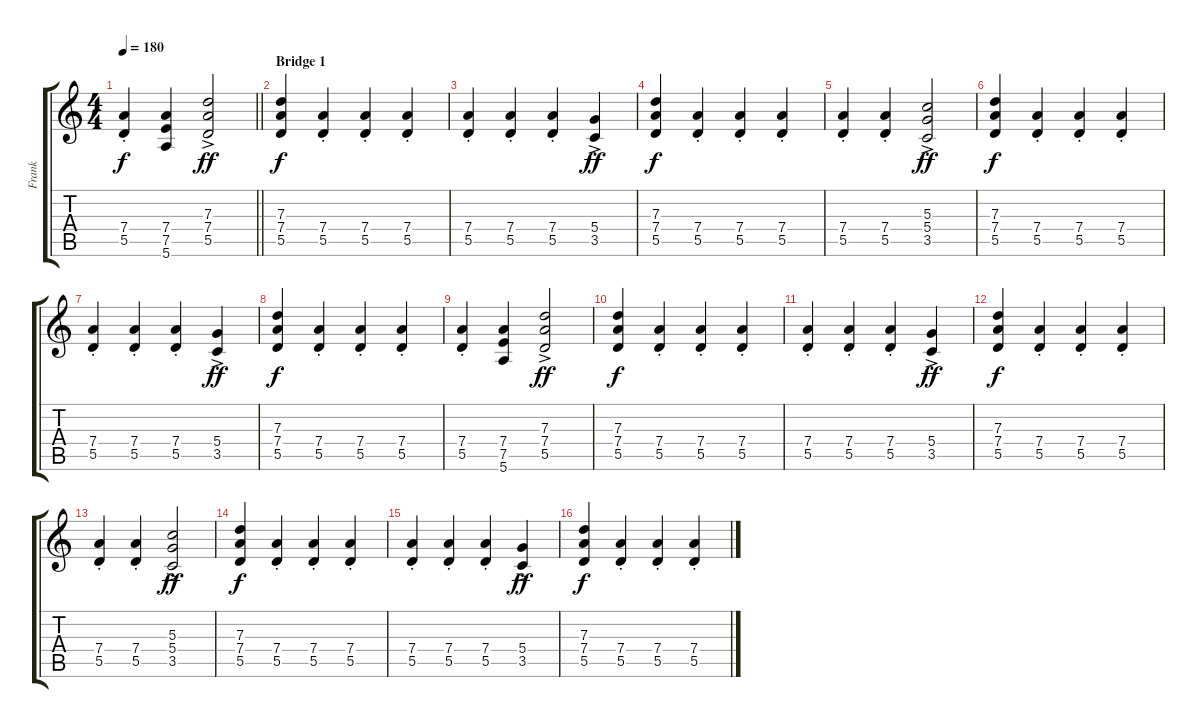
\track ("Frank" "Frank") {instrument acousticguitarsteel}
\staff {score tabs}
\tuning (E4 B3 G3 D3 A2 E2) {hide}
\ts (4 4)
\tempo 180
\clef g2
\barLineRight lightlight
\ks c
(7.4{st} 5.5{st}).4{dy f} (7.4 7.5 5.6).4 (7.3{ac} 7.4{ac} 5.5{ac}).2{dy ff} |
\section ("" "Bridge 1")
(7.3 7.4 5.5).4{dy f} (7.4{st} 5.5{st}).4 (7.4{st} 5.5{st}).4 (7.4{st} 5.5{st}).4 |
(7.4{st} 5.5{st}).4 (7.4{st} 5.5{st}).4 (7.4{st} 5.5{st}).4 (5.4{ac} 3.5{ac}).4{dy ff} |
(7.3 7.4 5.5).4{dy f} (7.4{st} 5.5{st}).4 (7.4{st} 5.5{st}).4 (7.4{st} 5.5{st}).4 |
(7.4{st} 5.5{st}).4 (7.4{st} 5.5{st}).4 (5.3{ac} 5.4{ac} 3.5{ac}).2{dy ff} |
(7.3 7.4 5.5).4{dy f} (7.4{st} 5.5{st}).4 (7.4{st} 5.5{st}).4 (7.4{st} 5.5{st}).4 |
(7.4{st} 5.5{st}).4 (7.4{st} 5.5{st}).4 (7.4{st} 5.5{st}).4 (5.4{ac} 3.5{ac}).4{dy ff} |
(7.3 7.4 5.5).4{dy f} (7.4{st} 5.5{st}).4 (7.4{st} 5.5{st}).4 (7.4{st} 5.5{st}).4 |
(7.4{st} 5.5{st}).4 (7.4 7.5 5.6).4 (7.3{ac} 7.4{ac} 5.5{ac}).2{dy ff} |
(7.3 7.4 5.5).4{dy f} (7.4{st} 5.5{st}).4 (7.4{st} 5.5{st}).4 (7.4{st} 5.5{st}).4 |
(7.4{st} 5.5{st}).4 (7.4{st} 5.5{st}).4 (7.4{st} 5.5{st}).4 (5.4{ac} 3.5{ac}).4{dy ff} |
(7.3 7.4 5.5).4{dy f} (7.4{st} 5.5{st}).4 (7.4{st} 5.5{st}).4 (7.4{st} 5.5{st}).4 |
(7.4{st} 5.5{st}).4 (7.4{st} 5.5{st}).4 (5.3{ac} 5.4{ac} 3.5{ac}).2{dy ff} |
(7.3 7.4 5.5).4{dy f} (7.4{st} 5.5{st}).4 (7.4{st} 5.5{st}).4 (7.4{st} 5.5{st}).4 |
(7.4{st} 5.5{st}).4 (7.4{st} 5.5{st}).4 (7.4{st} 5.5{st}).4 (5.4{ac} 3.5{ac}).4{dy ff} |
(7.3 7.4 5.5).4{dy f} (7.4{st} 5.5{st}).4 (7.4{st} 5.5{st}).4 (7.4{st} 5.5{st}).4
